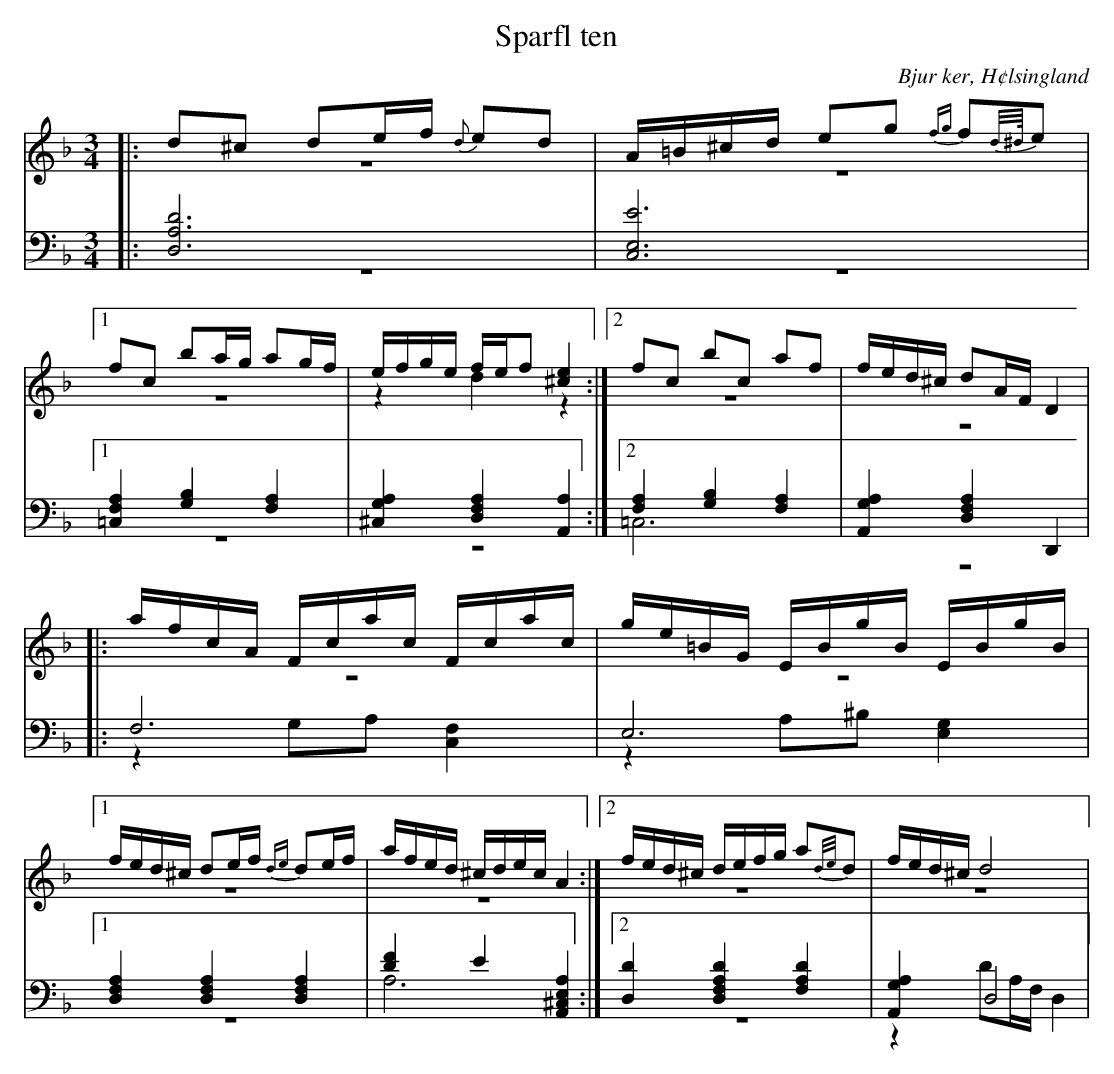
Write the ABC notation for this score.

X:1
T: Sparfl ten
O: Bjur ker, H¢lsingland
M: 3/4
L: 1/8
K: Dm
V:1
V:2 merge
V:3
V:4 merge
V:1
|:d^c de/f/ {d}ed|A/=B/^c/d/ eg {fg}f{d/^d//}e|1 fc ba/g/ ag/f/| e/f/g/e/ f/e/f [^c2e2]:|2 fc bc af|f/e/d/^c/ dA/F/ D2|
|:a/f/c/A/  F/c/a/c/ F/c/a/c/|g/e/=B/G/  E/B/g/B/  E/B/g/B/|1 f/e/d/^c/ de/f/ {de}de/f/|a/f/e/d/ ^c/d/e/c/ A2:|2 f/e/d/^c/ d/e/f/g/ a{d/e/}d|f/e/d/^c/ d4|
V:2
|:z6|z6|1 z6|z2 d2 z2:|2 z6|z6|
|:z6|z6|1 z6|z6:|2 z6|z6|
V:3 clef=bass
|:[D,6A,6D6]|[E,6C,6E6]|1 [=C,2F,2A,2] [G,2B,2] [F,2A,2]|[^C,2G,2A,2] [D,2F,2A,2] [A,,2A,2]:|2 [F,2A,2] [G,2B,2] [F,2A,2]|[A,,2G,2A,2] [D,2F,2A,2] D,,2|
|:F,6|E,6|1 [D,2F,2A,2] [D,2F,2A,2] [D,2F,2A,2]|[D2F2] E2 [A,,2^C,2E,2A,2]:|2 [D,2D2] [D,2F,2A,2D2] [F,2A,2D2]|[A,,2G,2A,2] D,4|
V:4 clef=bass
|:z6|z6|1 z6|z6:|2 =C,6|z6|
|:z2 G,A, [C,2F,2]|z2 A,^B, [E,2G,2]|1 z6|A,6:|2 z6|z2 DA,/F,/ D,2|
